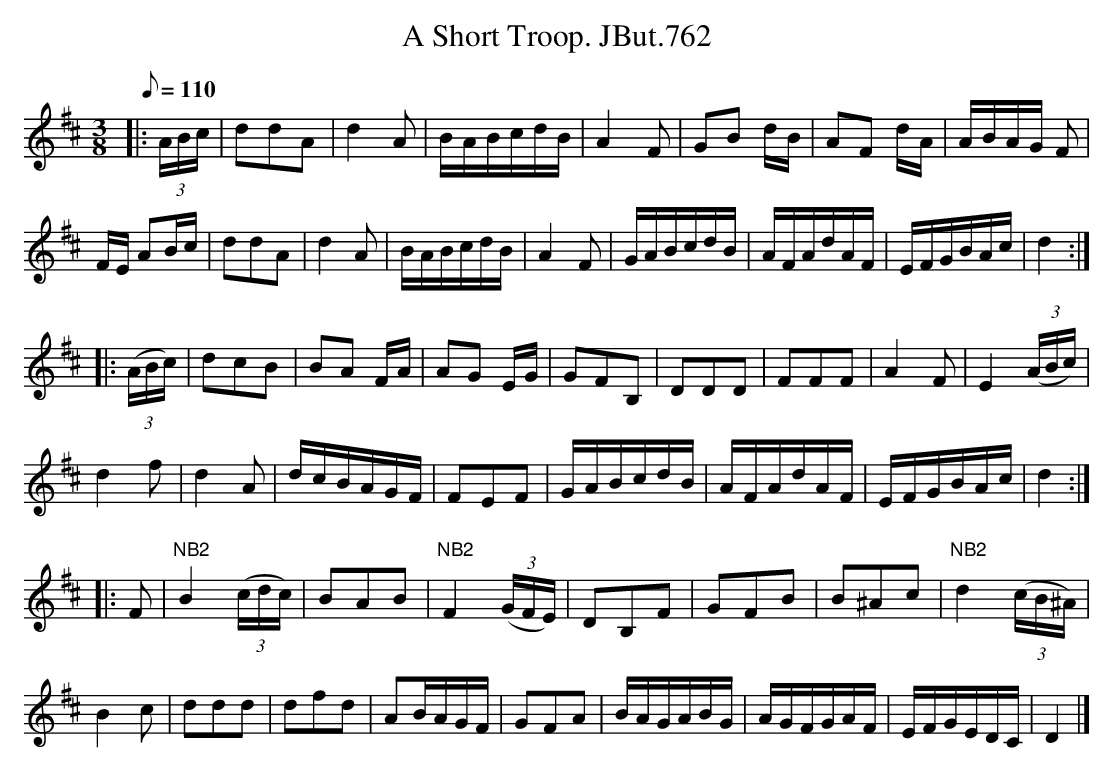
X:1
T:Short Troop. JBut.762, A
M:3/8
L:1/8
Q:1/8=110
K:D
|:(3A/B/c/|ddA|d2A|B/A/B/c/d/B/|A2F|GB d/B/|AF d/A/|A/B/A/G/ F|
F/E/ AB/c/|ddA|d2A|B/A/B/c/d/B/|A2F|\
G/A/B/c/d/B/|A/F/A/d/A/F/|E/F/G/B/A/c/|d2:|
|:((3A/B/c/)|dcB|BA F/A/|AG E/G/|GFB,|DDD|FFF|A2F|E2 ((3A/B/c/)|
d2f|d2A|d/c/B/A/G/F/|FEF|G/A/B/c/d/B/|\
A/F/A/d/A/F/|E/F/G/B/A/c/|d2:|
|: F|"NB2"B2 ((3c/d/c/)|BAB|"NB2"F2 ((3G/F/E/)|DB,F|GFB|B^Ac|"NB2"d2 ((3c/B/^A/)|
B2c|ddd|dfd|AB/A/G/F/|GFA|B/A/G/A/B/G/|\
A/G/F/G/A/F/|E/F/G/E/D/C/| D2|]
